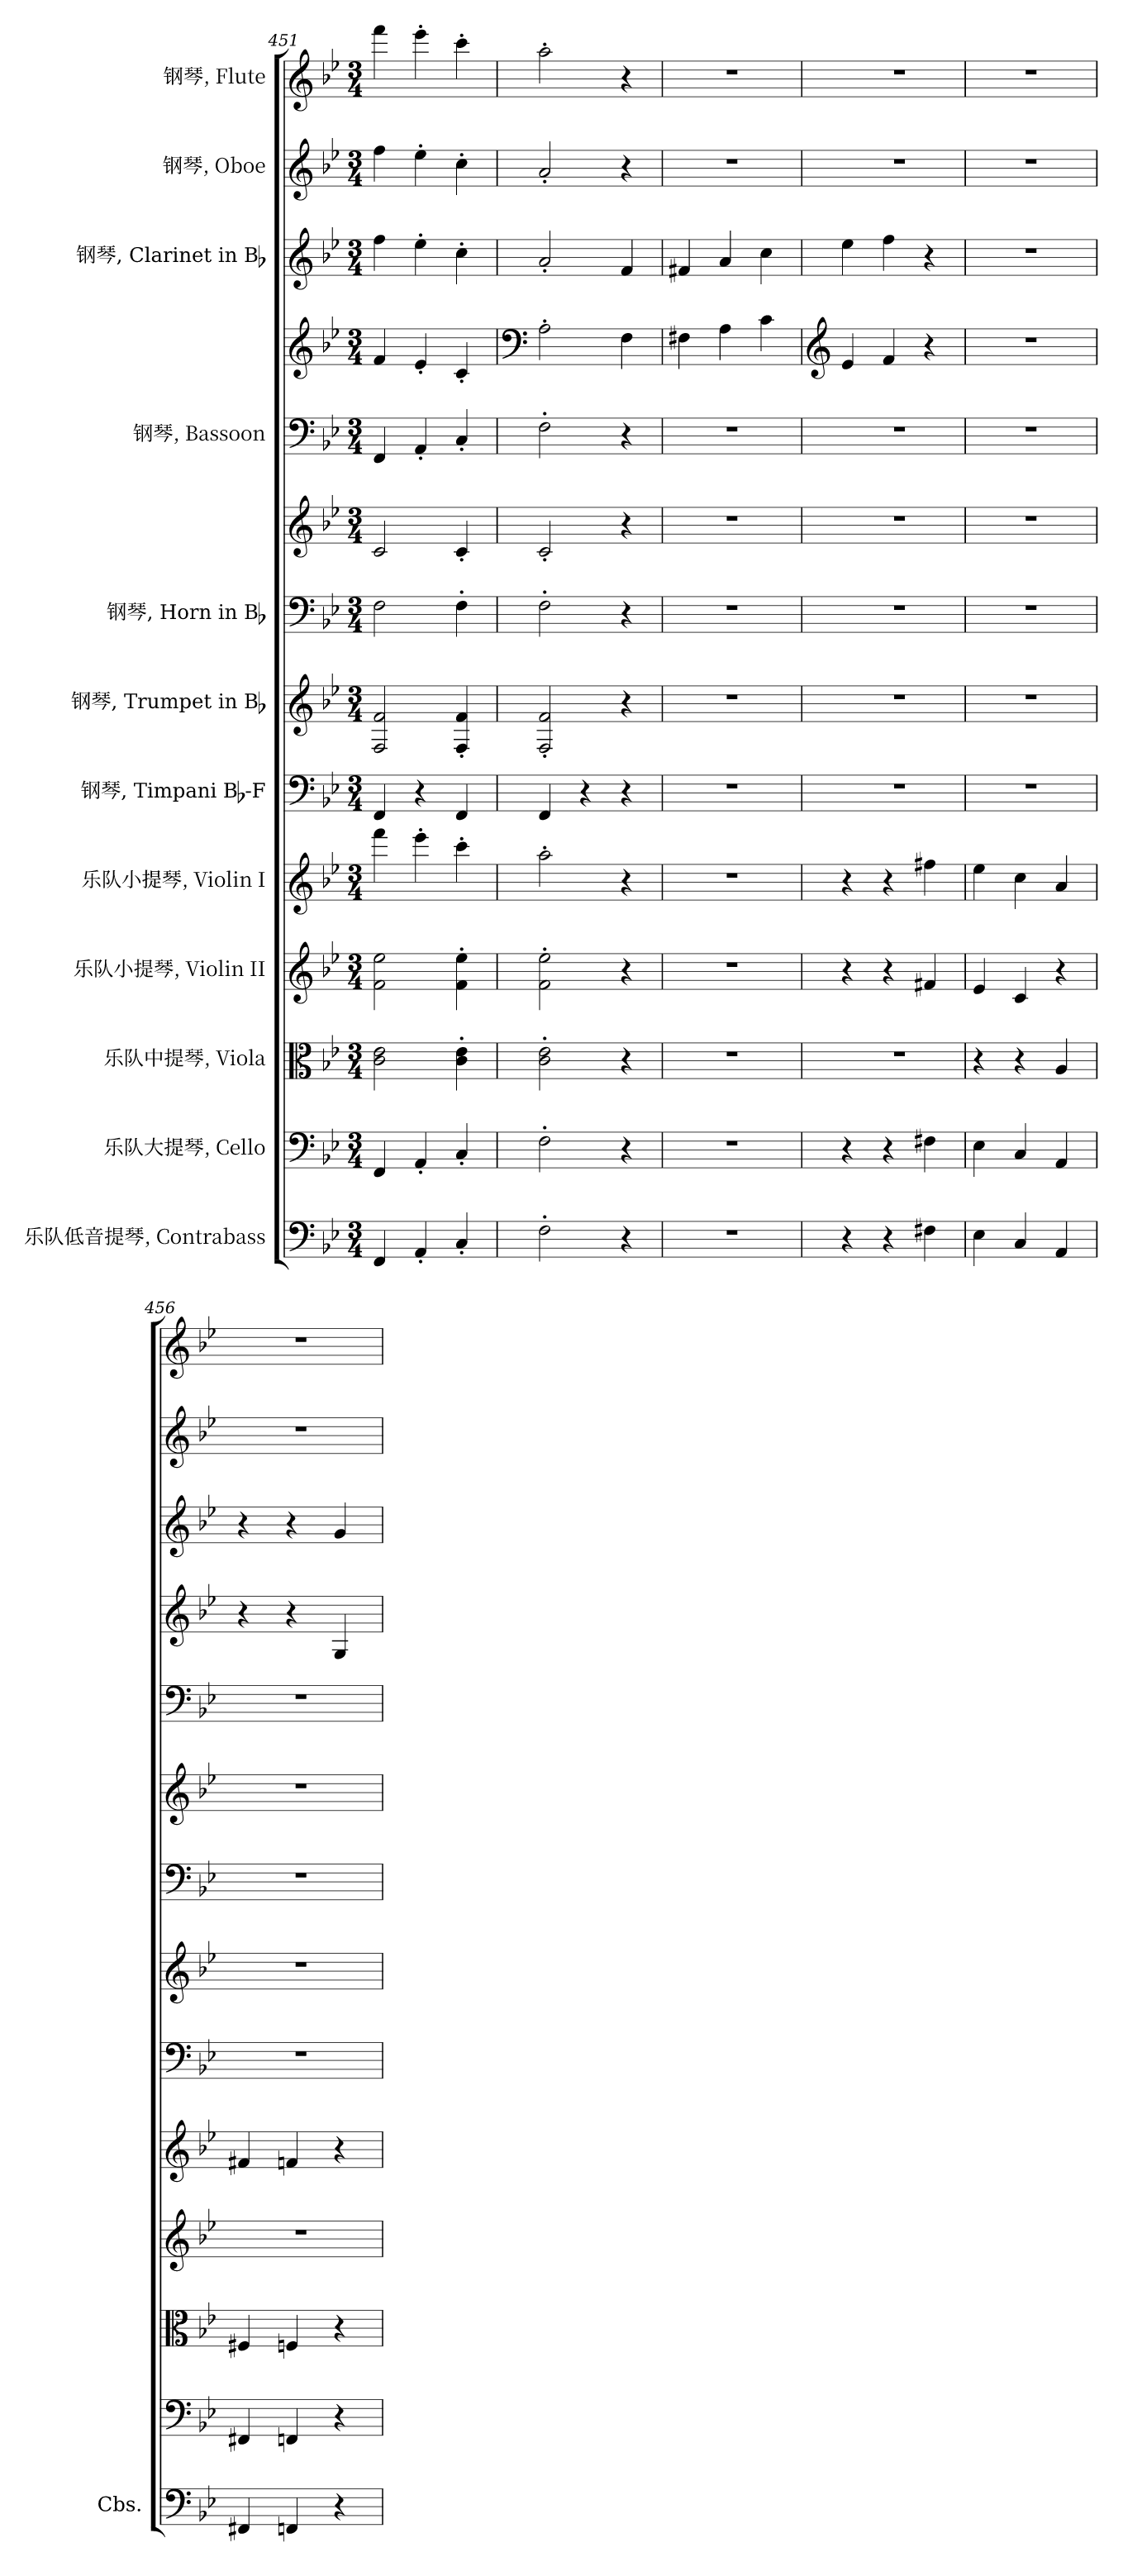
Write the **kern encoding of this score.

**kern	**kern	**kern	**kern	**kern	**kern	**kern	**kern	**kern	**kern	**kern	**kern	**kern	**kern
*part12	*part11	*part10	*part9	*part8	*part7	*part6	*part5	*part5	*part4	*part4	*part3	*part2	*part1
*staff14	*staff13	*staff12	*staff11	*staff10	*staff9	*staff8	*staff7	*staff6	*staff5	*staff4	*staff3	*staff2	*staff1
*I"乐队低音提琴, Contrabass	*I"乐队大提琴, Cello	*I"乐队中提琴, Viola	*I"乐队小提琴, Violin II	*I"乐队小提琴, Violin I	*I"钢琴, Timpani Bb-F	*I"钢琴, Trumpet in Bb	*I"钢琴, Horn in Bb	*	*I"钢琴, Bassoon	*	*I"钢琴, Clarinet in Bb	*I"钢琴, Oboe	*I"钢琴, Flute
*I'Cbs.	*	*	*	*	*	*	*	*	*	*	*	*	*
*clefF4	*clefF4	*clefC3	*clefG2	*clefG2	*clefF4	*clefG2	*clefF4	*clefG2	*clefF4	*clefG2	*clefG2	*clefG2	*clefG2
*ITrd7c12	*	*	*	*	*	*	*	*	*	*	*	*	*
*k[b-e-]	*k[b-e-]	*k[b-e-]	*k[b-e-]	*k[b-e-]	*k[b-e-]	*k[b-e-]	*k[b-e-]	*k[b-e-]	*k[b-e-]	*k[b-e-]	*k[b-e-]	*k[b-e-]	*k[b-e-]
*M3/4	*M3/4	*M3/4	*M3/4	*M3/4	*M3/4	*M3/4	*M3/4	*M3/4	*M3/4	*M3/4	*M3/4	*M3/4	*M3/4
=451	=451	=451	=451	=451	=451	=451	=451	=451	=451	=451	=451	=451	=451
4FFF/	4FF/	2c\ 2e-\	2f\ 2ee-\	4fff\	4FF/	2F/ 2f/	2F\	2c/	4FF/	4f/	4ff\	4ff\	4fff\
4AAA'/	4AA'/	.	.	4eee-'\	4r	.	.	.	4AA'/	4e-'/	4ee-'\	4ee-'\	4eee-'\
4CC'/	4C'/	4c\' 4e-\'	4f\' 4ee-\'	4ccc'\	4FF/	4F/' 4f/'	4F'\	4c'/	4C'/	4c'/	4cc'\	4cc'\	4ccc'\
=452	=452	=452	=452	=452	=452	=452	=452	=452	=452	=452	=452	=452	=452
*	*	*	*	*	*	*	*	*	*	*clefF4	*	*	*
2FF'\	2F'\	2c\' 2e-\'	2f\' 2ee-\'	2aa'\	4FF/	2F/' 2f/'	2F'\	2c'/	2F'\	2A'\	2a'/	2a'/	2aa'\
.	.	.	.	.	4r	.	.	.	.	.	.	.	.
*	*	*	*	*	*	*	*	*	*	*	*	*	*MM300
4r	4r	4r	4r	4r	4r	4r	4r	4r	4r	4F\	4f/	4r	4r
=453	=453	=453	=453	=453	=453	=453	=453	=453	=453	=453	=453	=453	=453
2.r	2.r	2.r	2.r	2.r	2.r	2.r	2.r	2.r	2.r	4F#X\	4f#X/	2.r	2.r
.	.	.	.	.	.	.	.	.	.	4A\	4a/	.	.
.	.	.	.	.	.	.	.	.	.	4c\	4cc\	.	.
!!LO:PB:g=z
=454	=454	=454	=454	=454	=454	=454	=454	=454	=454	=454	=454	=454	=454
*	*	*	*	*	*	*	*	*	*	*clefG2	*	*	*
4r	4r	2.r	4r	4r	2.r	2.r	2.r	2.r	2.r	4e-/	4ee-\	2.r	2.r
4r	4r	.	4r	4r	.	.	.	.	.	4f/	4ff\	.	.
4FF#X\	4F#X\	.	4f#X/	4ff#X\	.	.	.	.	.	4r	4r	.	.
=455	=455	=455	=455	=455	=455	=455	=455	=455	=455	=455	=455	=455	=455
4EE-\	4E-\	4r	4e-/	4ee-\	2.r	2.r	2.r	2.r	2.r	2.r	2.r	2.r	2.r
4CC/	4C/	4r	4c/	4cc\	.	.	.	.	.	.	.	.	.
4AAA/	4AA/	4A/	4r	4a/	.	.	.	.	.	.	.	.	.
=456	=456	=456	=456	=456	=456	=456	=456	=456	=456	=456	=456	=456	=456
4FFF#X/	4FF#X/	4F#X/	2.r	4f#X/	2.r	2.r	2.r	2.r	2.r	4r	4r	2.r	2.r
4FFFn/	4FFn/	4Fn/	.	4fn/	.	.	.	.	.	4r	4r	.	.
4r	4r	4r	.	4r	.	.	.	.	.	4G/	4g/	.	.
=	=	=	=	=	=	=	=	=	=	=	=	=	=
*-	*-	*-	*-	*-	*-	*-	*-	*-	*-	*-	*-	*-	*-
